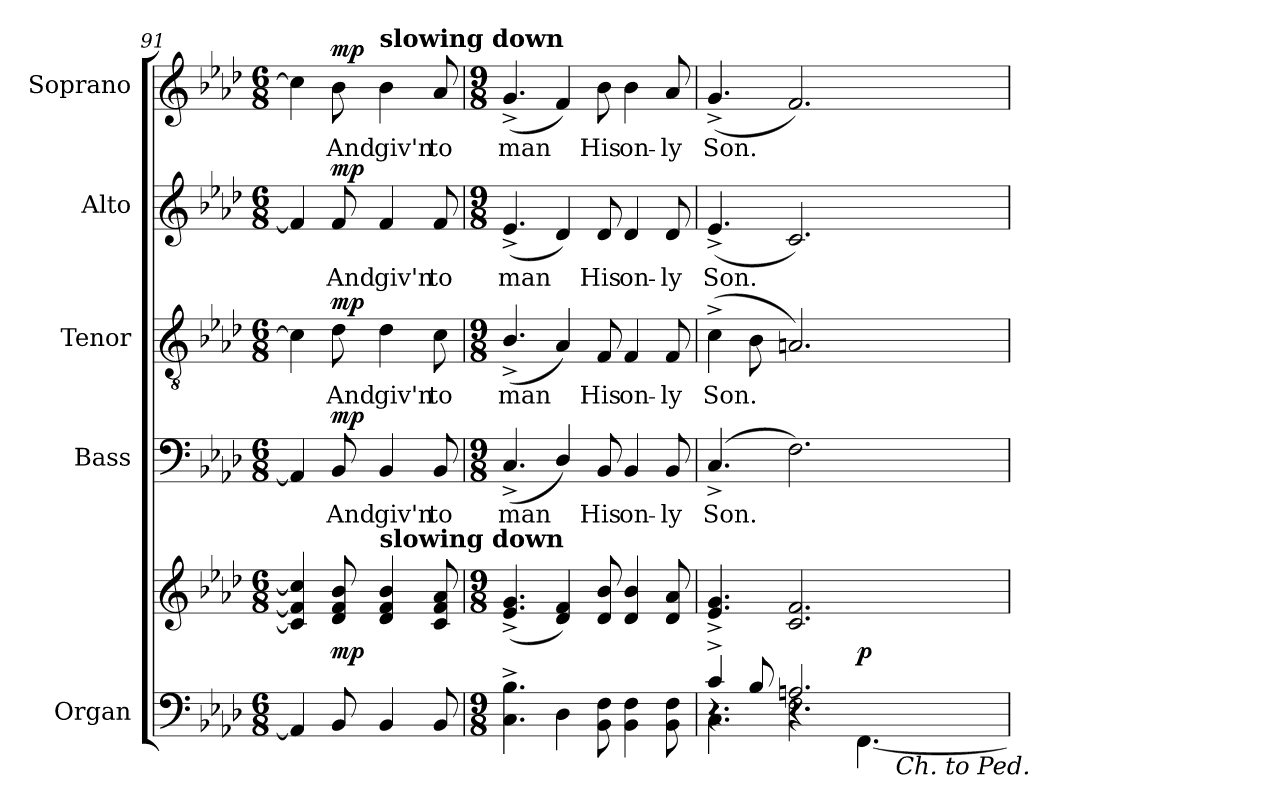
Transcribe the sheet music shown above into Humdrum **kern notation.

**kern	**kern	**dynam	**kern	**text	**dynam	**kern	**text	**dynam	**kern	**text	**dynam	**kern	**text	**dynam
*part5	*part5	*part5	*part4	*part4	*part4	*part3	*part3	*part3	*part2	*part2	*part2	*part1	*part1	*part1
*staff6	*staff5	*staff5/6	*staff4	*staff4	*staff4	*staff3	*staff3	*staff3	*staff2	*staff2	*staff2	*staff1	*staff1	*staff1
*I"Organ	*	*	*I"Bass	*	*	*I"Tenor	*	*	*I"Alto	*	*	*I"Soprano	*	*
*I'Org.	*	*	*I'B.	*	*	*I'T.	*	*	*I'A.	*	*	*I'S.	*	*
*clefF4	*clefG2	*	*clefF4	*	*	*clefGv2	*	*	*clefG2	*	*	*clefG2	*	*
*	*	*	*	*	*	*ITrd7c12	*	*	*	*	*	*	*	*
*k[b-e-a-d-]	*k[b-e-a-d-]	*	*k[b-e-a-d-]	*	*	*k[b-e-a-d-]	*	*	*k[b-e-a-d-]	*	*	*k[b-e-a-d-]	*	*
*A-:	*A-:	*	*A-:	*	*	*A-:	*	*	*A-:	*	*	*A-:	*	*
*M6/8	*M6/8	*	*M6/8	*	*	*M6/8	*	*	*M6/8	*	*	*M6/8	*	*
=91	=91	=91	=91	=91	=91	=91	=91	=91	=91	=91	=91	=91	=91	=91
4AA-i/]	4ci/] 4fi] 4cci]	.	4AA-i/]	.	.	4Ci\]	.	.	4fi/]	.	.	4cci\]	.	.
!	!	!	!	!LO:LY:b:color=#000000	!	!	!	!	!	!	!	!	!	!
!	!	!	!	!	!	!	!LO:LY:b:color=#000000	!	!	!	!	!	!	!
!	!	!	!	!	!	!	!	!	!	!LO:LY:b:color=#000000	!	!	!	!
!	!	!	!	!	!	!	!	!	!	!	!	!	!LO:LY:b:color=#000000	!
8BB-i/	8d-i/ 8fi 8b-i	mp	8BB-i/	And	mp	8D-i\	And	mp	8fi/	And	mp	8b-i\	And	mp
!	!	!	!	!LO:LY:b:color=#000000	!	!	!	!	!	!	!	!	!	!
!	!	!	!	!	!	!	!LO:LY:b:color=#000000	!	!	!	!	!	!	!
!	!	!	!	!	!	!	!	!	!	!LO:LY:b:color=#000000	!	!	!	!
!	!	!	!	!	!	!	!	!	!	!	!	!LO:TX:a:B:t=slowing down	!	!
!	!LO:TX:a:B:t=slowing down	!	!	!	!	!	!	!	!	!	!	!	!	!
!	!	!	!	!	!	!	!	!	!	!	!	!	!LO:LY:b:color=#000000	!
4BB-i/	4d-i/ 4fi 4b-i	.	4BB-i/	giv'n	.	4D-i\	giv'n	.	4fi/	giv'n	.	4b-i\	giv'n	.
!	!	!	!	!LO:LY:b:color=#000000	!	!	!	!	!	!	!	!	!	!
!	!	!	!	!	!	!	!LO:LY:b:color=#000000	!	!	!	!	!	!	!
!	!	!	!	!	!	!	!	!	!	!LO:LY:b:color=#000000	!	!	!	!
!	!	!	!	!	!	!	!	!	!	!	!	!	!LO:LY:b:color=#000000	!
8BB-i/	8ci/ 8fi 8a-i	.	8BB-i/	to	.	8Ci\	to	.	8fi/	to	.	8a-i/	to	.
=92	=92	=92	=92	=92	=92	=92	=92	=92	=92	=92	=92	=92	=92	=92
*M9/8	*M9/8	*	*M9/8	*	*	*M9/8	*	*	*M9/8	*	*	*M9/8	*	*
!	!	!	!	!LO:LY:b:color=#000000	!	!	!	!	!	!	!	!	!	!
!	!	!	!	!	!	!	!LO:LY:b:color=#000000	!	!	!	!	!	!	!
!	!	!	!	!	!	!	!	!	!	!LO:LY:b:color=#000000	!	!	!	!
!	!	!	!	!	!	!	!	!	!	!	!	!	!LO:LY:b:color=#000000	!
4.Ci\^ 4.B-i^	(4.e-i/^ 4.gi^	.	(4.C^i/	man	.	(4.BB-^i/	man	.	(4.e-^i/	man	.	(4.g^i/	man	.
4D-i\	4d-i/ 4fi)	.	4D-i/)	.	.	4AA-i/)	.	.	4d-i/)	.	.	4fi/)	.	.
!	!	!	!	!LO:LY:b:color=#000000	!	!	!	!	!	!	!	!	!	!
!	!	!	!	!	!	!	!LO:LY:b:color=#000000	!	!	!	!	!	!	!
!	!	!	!	!	!	!	!	!	!	!LO:LY:b:color=#000000	!	!	!	!
!	!	!	!	!	!	!	!	!	!	!	!	!	!LO:LY:b:color=#000000	!
8BB-i\ 8Fi	8d-i/ 8b-i	.	8BB-i/	His	.	8FFi/	His	.	8d-i/	His	.	8b-i\	His	.
!	!	!	!	!LO:LY:b:color=#000000	!	!	!	!	!	!	!	!	!	!
!	!	!	!	!	!	!	!LO:LY:b:color=#000000	!	!	!	!	!	!	!
!	!	!	!	!	!	!	!	!	!	!LO:LY:b:color=#000000	!	!	!	!
!	!	!	!	!	!	!	!	!	!	!	!	!	!LO:LY:b:color=#000000	!
4BB-i\ 4Fi	4d-i/ 4b-i	.	4BB-i/	on-	.	4FFi/	on-	.	4d-i/	on-	.	4b-i\	on-	.
!	!	!	!	!LO:LY:b:color=#000000	!	!	!	!	!	!	!	!	!	!
!	!	!	!	!	!	!	!LO:LY:b:color=#000000	!	!	!	!	!	!	!
!	!	!	!	!	!	!	!	!	!	!LO:LY:b:color=#000000	!	!	!	!
!	!	!	!	!	!	!	!	!	!	!	!	!	!LO:LY:b:color=#000000	!
8BB-i\ 8Fi	8d-i/ 8a-i	.	8BB-i/	-ly	.	8FFi/	-ly	.	8d-i/	-ly	.	8a-i/	-ly	.
=93	=93	=93	=93	=93	=93	=93	=93	=93	=93	=93	=93	=93	=93	=93
*^	*	*	*	*	*	*	*	*	*	*	*	*	*	*
*	*^	*	*	*	*	*	*	*	*	*	*	*	*	*	*
!	!	!	!	!	!	!LO:LY:b:color=#000000	!	!	!	!	!	!	!	!	!	!
!	!	!	!	!	!	!	!	!	!LO:LY:b:color=#000000	!	!	!	!	!	!	!
!	!	!	!	!	!	!	!	!	!	!	!	!LO:LY:b:color=#000000	!	!	!	!
!	!	!	!	!	!	!	!	!	!	!	!	!	!	!	!LO:LY:b:color=#000000	!
*	*	*^	*	*	*	*	*	*	*	*	*	*	*	*	*	*
4c^i/	4.r	4.Ci\	2ryy	4.e-i/^ 4.gi^	.	(4.C^i/	Son.	.	(4C^i\	Son.	.	(4.e-^i/	Son.	.	(4.g^i/	Son.	.
8B-i/	.	.	.	.	.	.	.	.	8BB-i\	.	.	.	.	.	.	.	.
2.Ani/	4.r	2.Fi\	.	2.ci/ 2.fi	.	2.Fi\)	.	.	2.AAni/)	.	.	2.ci/)	.	.	2.fi/)	.	.
.	.	.	4ryy	.	.	.	.	.	.	.	.	.	.	.	.	.	.
.	[<4.FFi\	.	8ryy	.	p	.	.	.	.	.	.	.	.	.	.	.	.
.	.	.	64...ryy	.	.	.	.	.	.	.	.	.	.	.	.	.	.
!	!	!	!LO:TX:b:i:t=Ch. to Ped.	!	!	!	!	!	!	!	!	!	!	!	!	!	!
.	.	.	8ryy	.	.	.	.	.	.	.	.	.	.	.	.	.	.
.	.	.	16ryy	.	.	.	.	.	.	.	.	.	.	.	.	.	.
.	.	.	32ryy	.	.	.	.	.	.	.	.	.	.	.	.	.	.
.	.	.	512ryy	.	.	.	.	.	.	.	.	.	.	.	.	.	.
*v	*v	*v	*v	*	*	*	*	*	*	*	*	*	*	*	*	*	*
=	=	=	=	=	=	=	=	=	=	=	=	=	=	=
*-	*-	*-	*-	*-	*-	*-	*-	*-	*-	*-	*-	*-	*-	*-
